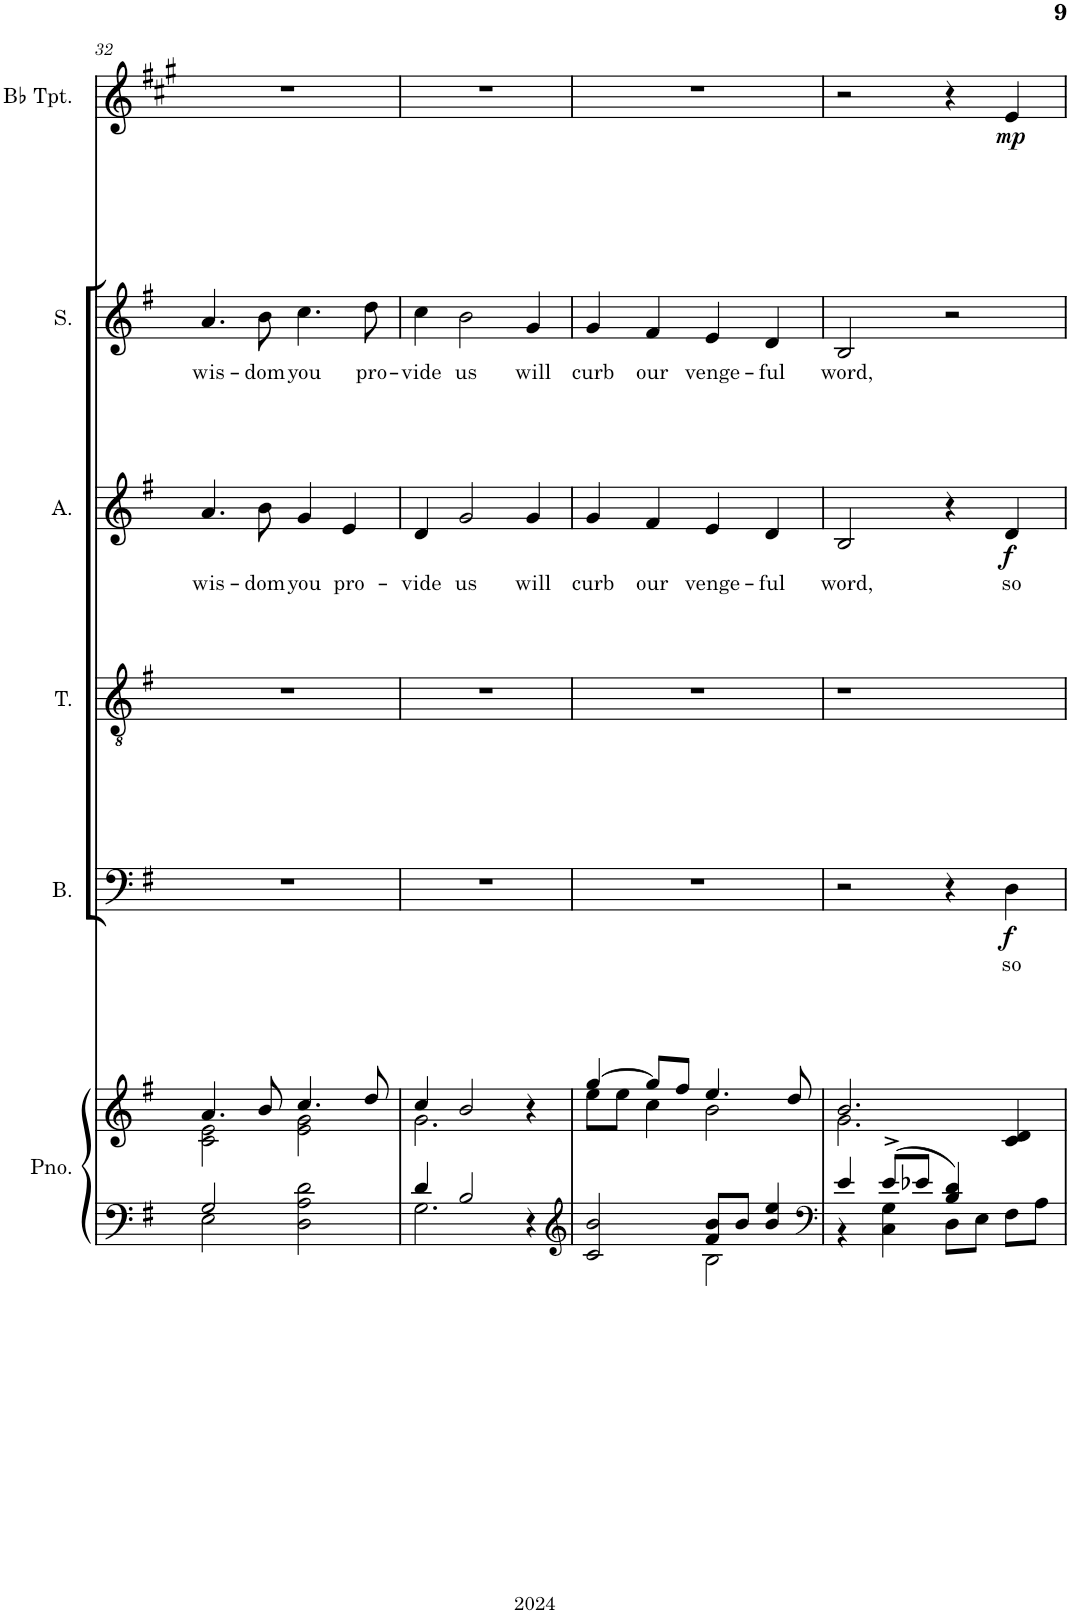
**kern	**kern	**kern	**text	**dynam	**kern	**kern	**text	**dynam	**kern	**text	**kern	**dynam
*part6	*part6	*part5	*part5	*part5	*part4	*part3	*part3	*part3	*part2	*part2	*part1	*part1
*staff7	*staff6	*staff5	*staff5	*staff5	*staff4	*staff3	*staff3	*staff3	*staff2	*staff2	*staff1	*staff1
*I"Piano	*	*I"Bass	*	*	*I"Tenor	*I"Alto	*	*	*I"Soprano	*	*I"Bb Trumpet	*
*I'Pno.	*	*I'B.	*	*	*I'T.	*I'A.	*	*	*I'S.	*	*I'Bb Tpt.	*
!!LO:PB:g=z
*clefF4	*clefG2	*clefF4	*	*	*clefGv2	*clefG2	*	*	*clefG2	*	*clefG2	*
*	*	*	*	*	*	*	*	*	*	*	*Trd1c2	*
*k[f#]	*k[f#]	*k[f#]	*	*	*k[f#]	*k[f#]	*	*	*k[f#]	*	*k[f#c#g#]	*
*M4/4	*M4/4	*M4/4	*	*	*M4/4	*M4/4	*	*	*M4/4	*	*M4/4	*
=32	=32	=32	=32	=32	=32	=32	=32	=32	=32	=32	=32	=32
*^	*^	*	*	*	*	*	*	*	*	*	*	*
!	!	!	!	!	!	!	!	!	!LO:LY:b	!	!	!LO:LY:b	!	!
2G/	2E\	4.a/	2c\ 2e\	1r	.	.	1r	4.a/	wis-	.	4.a/	wis-	1r	.
!	!	!	!	!	!	!	!	!	!LO:LY:b	!	!	!LO:LY:b	!	!
.	.	8b/	.	.	.	.	.	8b\	-dom	.	8b\	-dom	.	.
!	!	!	!	!	!	!	!	!	!LO:LY:b	!	!	!LO:LY:b	!	!
2D\ 2A\ 2d\	2ryy	4.cc/	2e\ 2g\	.	.	.	.	4g/	you	.	4.cc\	you	.	.
!	!	!	!	!	!	!	!	!	!LO:LY:b	!	!	!	!	!
.	.	.	.	.	.	.	.	4e/	pro-	.	.	.	.	.
!	!	!	!	!	!	!	!	!	!	!	!	!LO:LY:b	!	!
.	.	8dd/	.	.	.	.	.	.	.	.	8dd\	pro-	.	.
=33	=33	=33	=33	=33	=33	=33	=33	=33	=33	=33	=33	=33	=33	=33
!	!	!	!	!	!	!	!	!	!LO:LY:b	!	!	!LO:LY:b	!	!
4d/	2.G\	4cc/	2.g\	1r	.	.	1r	4d/	-vide	.	4cc\	-vide	1r	.
!	!	!	!	!	!	!	!	!	!LO:LY:b	!	!	!LO:LY:b	!	!
2B/	.	2b/	.	.	.	.	.	2g/	us	.	2b\	us	.	.
!	!	!	!	!	!	!	!	!	!LO:LY:b	!	!	!LO:LY:b	!	!
4r	4ryy	4r	4ryy	.	.	.	.	4g/	will	.	4g/	will	.	.
=34	=34	=34	=34	=34	=34	=34	=34	=34	=34	=34	=34	=34	=34	=34
*clefG2	*	*	*	*	*	*	*	*	*	*	*	*	*	*
!	!	!	!	!	!	!	!	!	!LO:LY:b	!	!	!LO:LY:b	!	!
2c/ 2b/	2ryy	[4gg/	8ee\L	1r	.	.	1r	4g/	curb	.	4g/	curb	1r	.
.	.	.	8ee\J	.	.	.	.	.	.	.	.	.	.	.
!	!	!	!	!	!	!	!	!	!LO:LY:b	!	!	!LO:LY:b	!	!
.	.	8gg/L]	4cc\	.	.	.	.	4f#/	our	.	4f#/	our	.	.
.	.	8ff#/J	.	.	.	.	.	.	.	.	.	.	.	.
!	!	!	!	!	!	!	!	!	!LO:LY:b	!	!	!LO:LY:b	!	!
8f#/ 8b/L	2B\	4.ee/	2b\	.	.	.	.	4e/	venge-	.	4e/	venge-	.	.
8b/J	.	.	.	.	.	.	.	.	.	.	.	.	.	.
!	!	!	!	!	!	!	!	!	!LO:LY:b	!	!	!LO:LY:b	!	!
4b/ 4ee/	.	.	.	.	.	.	.	4d/	-ful	.	4d/	-ful	.	.
.	.	8dd/	.	.	.	.	.	.	.	.	.	.	.	.
=35	=35	=35	=35	=35	=35	=35	=35	=35	=35	=35	=35	=35	=35	=35
*clefF4	*	*	*	*	*	*	*	*	*	*	*	*	*	*
!	!	!	!	!	!	!	!	!	!LO:LY:b	!	!	!LO:LY:b	!	!
4e/	4r	2.b/	2.g\	2r	.	.	1r	2B/	word,	.	2B/	word,	2r	.
8e^/L	4C\ 4G\	.	.	.	.	.	.	.	.	.	.	.	.	.
8e-X/J	.	.	.	.	.	.	.	.	.	.	.	.	.	.
4B/ 4d/	8D\L	.	.	4r	.	.	.	4r	.	.	2r	.	4r	.
.	8E\J	.	.	.	.	.	.	.	.	.	.	.	.	.
!	!	!	!	!	!LO:LY:b	!LO:DY:b	!	!	!LO:LY:b	!LO:DY:b	!	!	!	!LO:DY:b
8F#\L	4ryy	4c/ 4d/	4ryy	4D\	so	f	.	4d/	so	f	.	.	4e/	mp
8A\J	.	.	.	.	.	.	.	.	.	.	.	.	.	.
*v	*v	*	*	*	*	*	*	*	*	*	*	*	*	*
*	*v	*v	*	*	*	*	*	*	*	*	*	*	*
=	=	=	=	=	=	=	=	=	=	=	=	=
*-	*-	*-	*-	*-	*-	*-	*-	*-	*-	*-	*-	*-
